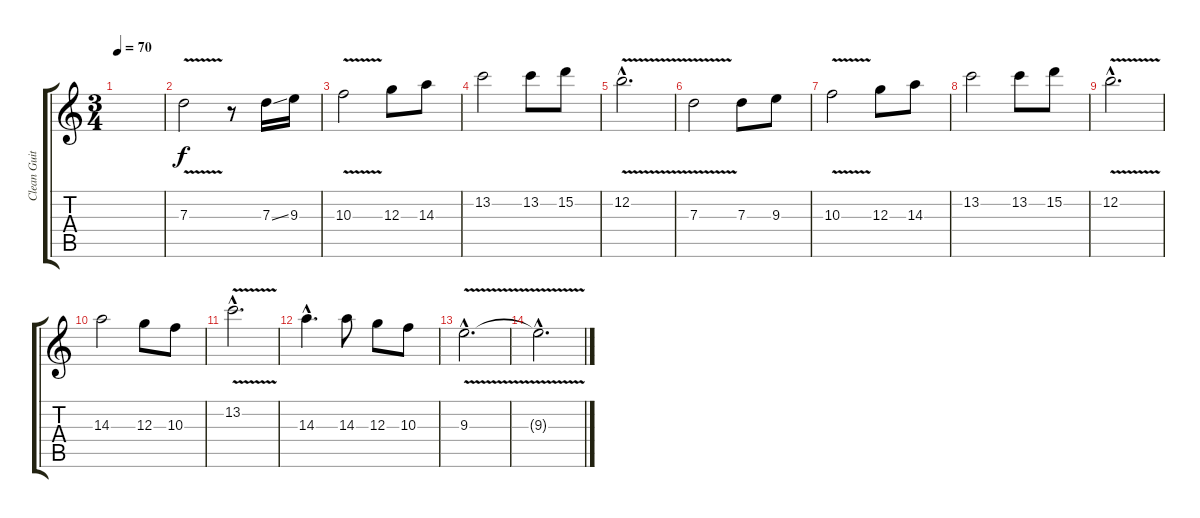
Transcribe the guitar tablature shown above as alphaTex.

\track ("Clean Guitar 3" "Clean Guit") {instrument electricguitarjazz}
\staff {score tabs}
\tuning (E4 B3 G3 D3 A2 E2) {hide}
\ts (3 4)
\tempo 70
\clef g2
\ks c
|
7.3{v}.2 r.8 7.3{ss}.16 9.3.16 |
10.3{v}.2 12.3.8 14.3.8 |
13.2.2 13.2.8 15.2.8 |
12.2{v hac}.2{d} |
7.3{v}.2 7.3.8 9.3.8 |
10.3{v}.2 12.3.8 14.3.8 |
13.2.2 13.2.8 15.2.8 |
12.2{v hac}.2{d} |
14.3.2 12.3.8 10.3.8 |
13.2{v hac}.2{d} |
14.3{hac}.4{d} 14.3.8 12.3.8 10.3.8 |
9.3{v hac}.2{d} |
9.3{hac t}.2{d}
